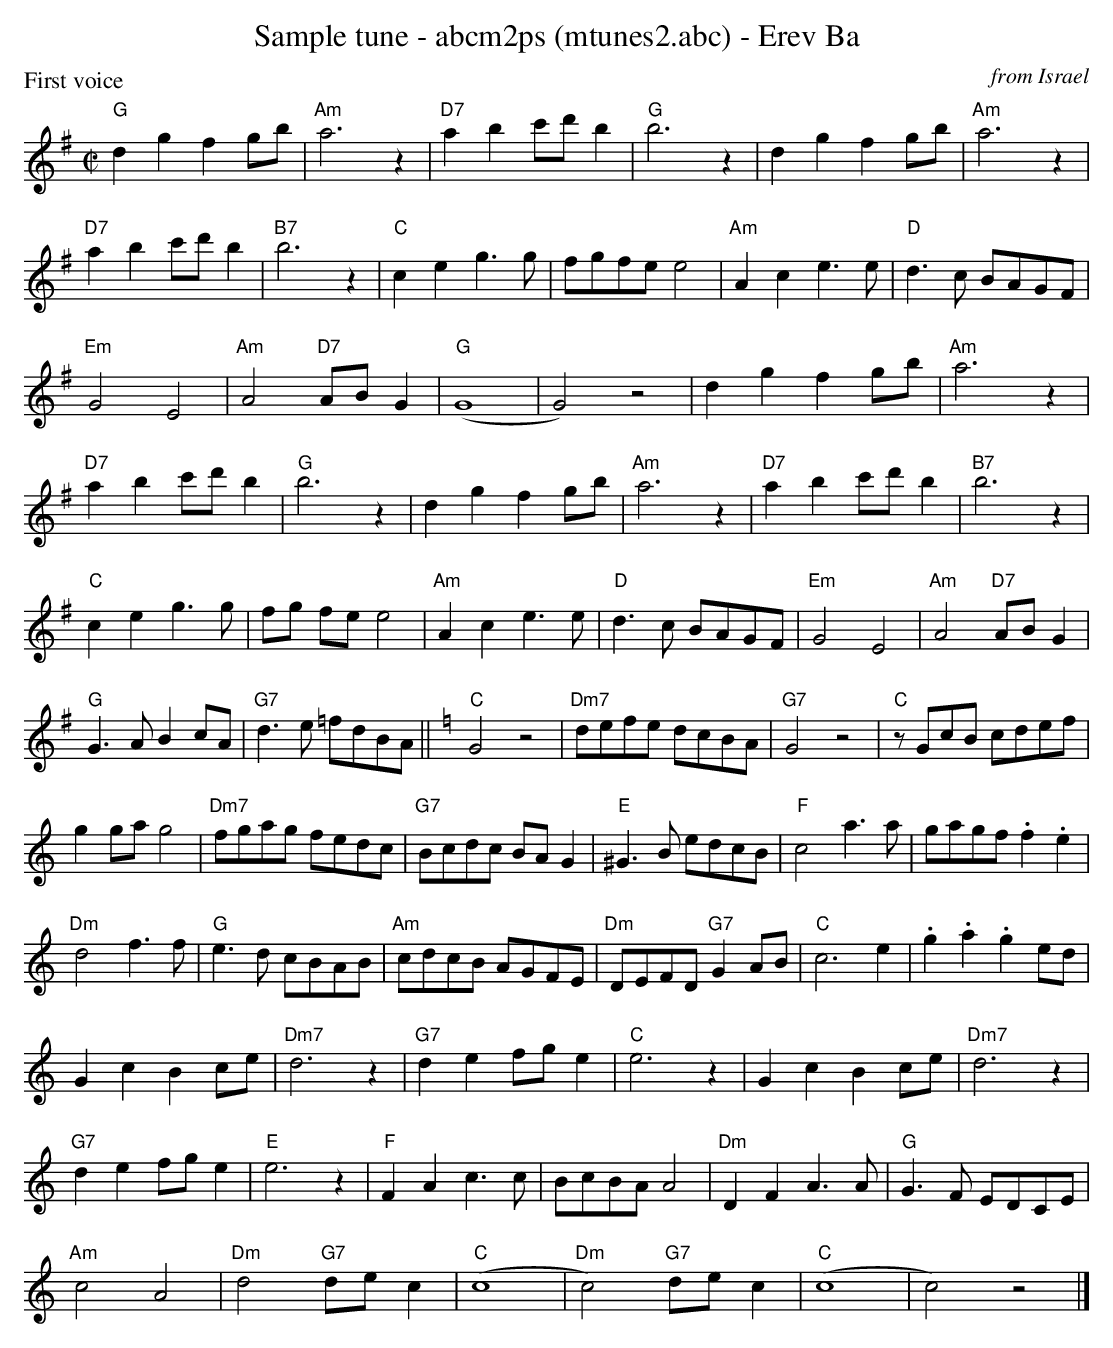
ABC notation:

X:1
T:Sample tune - abcm2ps (mtunes2.abc) - Erev Ba
C: from Israel
L: 1/4
M: C|
P: First voice
K:G
"G"dgf g/b/ | "Am"a3z | "D7"ab c'/d'/ b | "G"b3z | dgf g/b/ | "Am"a3z |
"D7"ab c'/d'/ b | "B7"b3z | "C"ceg>g | f/g/f/e/ e2 | "Am"Ace>e | "D"d>c B/A/G/F/ |
"Em"G2 E2 | "Am"A2 "D7"A/B/ G | ("G"G4|G2) z2 |  dgf g/b/ | "Am"a3z |
"D7"ab c'/d'/ b | "G"b3z | dgf g/b/ | "Am"a3z | "D7"ab c'/d'/ b | "B7"b3z |
"C"ceg>g | f/g/ f/e/ e2 | "Am"Ace>e | "D"d>c B/A/G/F/ | "Em"G2 E2 | "Am"A2 "D7"A/B/ G |
"G"G>A B c/A/ | "G7"d>e =f/d/B/A/|| [K:C] "C"G2z2| "Dm7"d/e/f/e/ d/c/B/A/ |\
   "G7"G2z2 | "C"z/ G/c/B/ c/d/e/f/ |
g g/a/ g2 | "Dm7"f/g/a/g/ f/e/d/c/ | "G7"B/c/d/c/ B/A/ G| "E"^G>B e/d/c/B/|\
   "F"c2 a>a | g/a/g/f/ .f .e |
"Dm"d2f>f | "G"e>d c/B/A/B/ | "Am"c/d/c/B/ A/G/F/E/ | "Dm"D/E/F/D/ "G7"G A/B/ |\
    "C"c3 e| .g.a.g e/d/ |
GcBc/e/ | "Dm7"d3z | "G7"def/g/e| "C"e3z | GcBc/e/ | "Dm7"d3z |
"G7"def/g/e| "E"e3z | "F"FAc>c| B/c/B/A/ A2| "Dm"DFA>A| "G"G>F E/D/C/E/ |
"Am"c2A2 | "Dm"d2 "G7"d/e/c | ("C"c4|"Dm"c2) "G7"d/e/c| ("C"c4| c2) z2  |]
